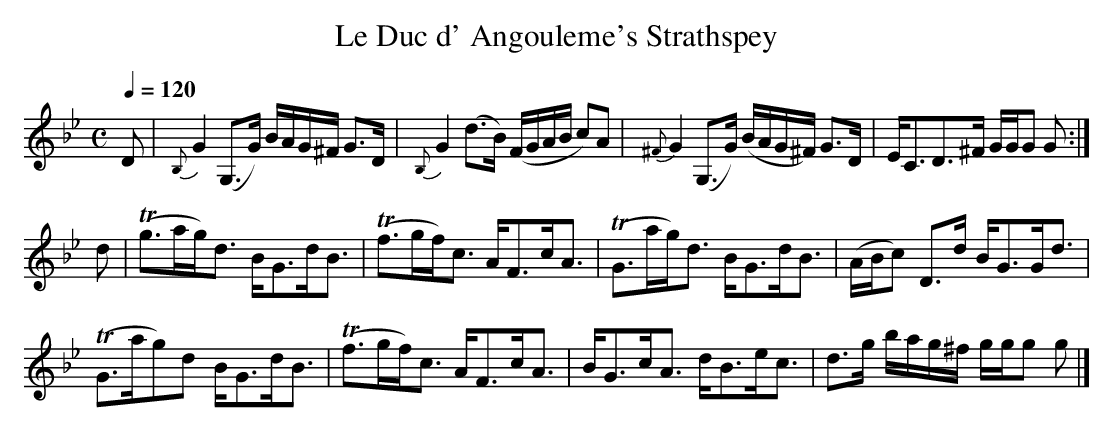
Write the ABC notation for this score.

X:1
T:Le Duc d' Angouleme's Strathspey
M:C
L:1/8
Q:1/4=120
K:G Minor
D|{B,}G2 (G,>G)  B/A/G/^F/  G>D|{B,}G2     (d>B)     (F/G/A/B/ c)A|\
  {^F}G2 (G,>G) (B/A/G/^F/) G>D|    E<CD>^F           G/G/G    G :|
d|  (Tg>ag<)d    B<Gd<B        |  (Tf>gf<)c           A<Fc<A      |\
    (TG>ag<)d    B<Gd<B        |   (A/B/c)  D>d       B<GG<d      |
    (TG>ag)d     B<Gd<B        |  (Tf>gf<)c           A<Fc<A      |\
      B<Gc<A     d<Be<c        |    d>g     b/a/g/^f/ g/g/g    g |]
